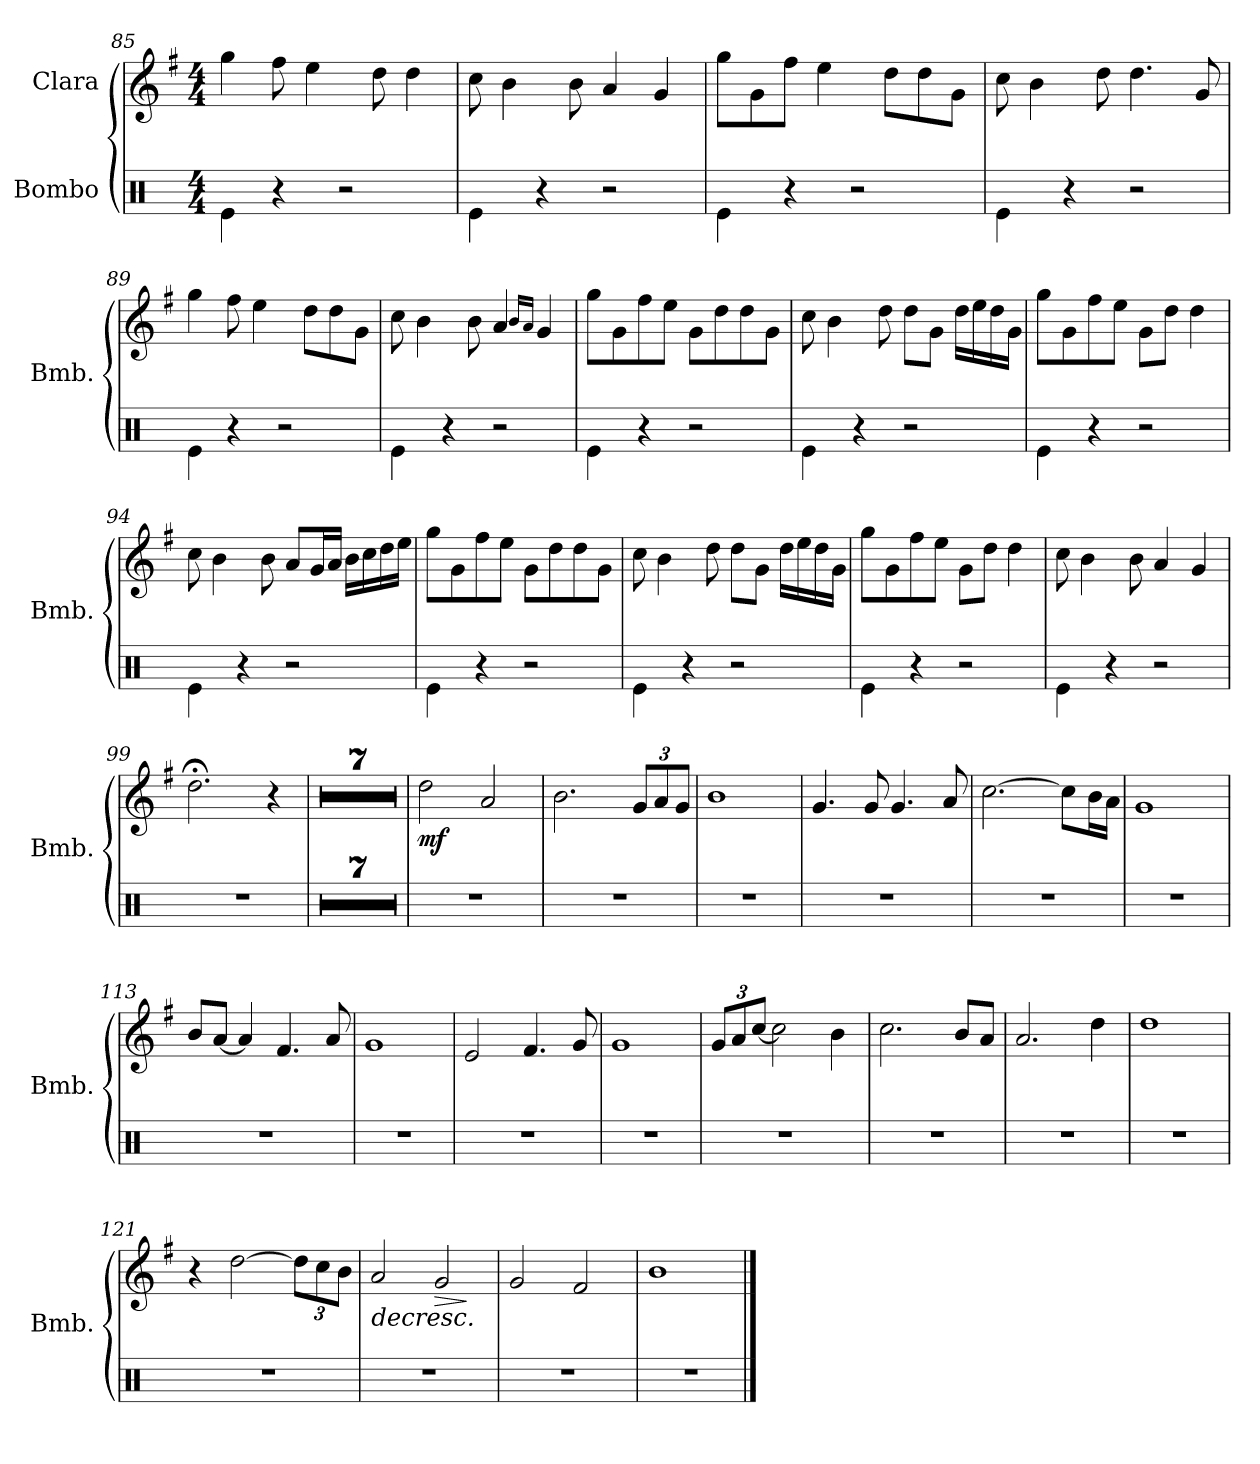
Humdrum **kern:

**kern	**kern	**dynam
*part2	*part1	*part1
*staff2	*staff1	*staff1
*I"Bombo	*I"Clara	*
*I'Bmb.	*	*
*clefX	*clefG2	*
*k[]	*k[f#]	*
*M4/4	*M4/4	*
=85	=85	=85
4Re\	4gg\	.
4r	8ff#\	.
.	4ee\	.
2r	.	.
.	8dd\	.
.	4dd\	.
!!LO:LB:g=z
=86	=86	=86
4Re\	8cc\	.
.	4b\	.
4r	.	.
.	8b\	.
2r	4a/	.
.	4g/	.
=87	=87	=87
4Re\	8gg\L	.
.	8g\	.
4r	8ff#\J	.
.	4ee\	.
2r	.	.
.	8dd\L	.
.	8dd\	.
.	8g\J	.
=88	=88	=88
4Re\	8cc\	.
.	4b\	.
4r	.	.
.	8dd\	.
2r	4.dd\	.
.	8g/	.
=89	=89	=89
4Re\	4gg\	.
4r	8ff#\	.
.	4ee\	.
2r	.	.
.	8dd\L	.
.	8dd\	.
.	8g\J	.
=90	=90	=90
4Re\	8cc\	.
.	4b\	.
4r	.	.
.	8b\	.
2r	4a/	.
.	16qb/LL	.
.	16qa/JJ	.
.	4g/	.
=91	=91	=91
4Re\	8gg\L	.
.	8g\	.
4r	8ff#\	.
.	8ee\J	.
2r	8g\L	.
.	8dd\	.
.	8dd\	.
.	8g\J	.
!!LO:LB:g=z
=92	=92	=92
4Re\	8cc\	.
.	4b\	.
4r	.	.
.	8dd\	.
2r	8dd\L	.
.	8g\J	.
.	16dd\LL	.
.	16ee\	.
.	16dd\	.
.	16g\JJ	.
=93	=93	=93
4Re\	8gg\L	.
.	8g\	.
4r	8ff#\	.
.	8ee\J	.
2r	8g\L	.
.	8dd\J	.
.	4dd\	.
=94	=94	=94
4Re\	8cc\	.
.	4b\	.
4r	.	.
.	8b\	.
2r	8a/L	.
.	16g/L	.
.	16a/JJ	.
.	16b\LL	.
.	16cc\	.
.	16dd\	.
.	16ee\JJ	.
=95	=95	=95
4Re\	8gg\L	.
.	8g\	.
4r	8ff#\	.
.	8ee\J	.
2r	8g\L	.
.	8dd\	.
.	8dd\	.
.	8g\J	.
=96	=96	=96
4Re\	8cc\	.
.	4b\	.
4r	.	.
.	8dd\	.
2r	8dd\L	.
.	8g\J	.
.	16dd\LL	.
.	16ee\	.
.	16dd\	.
.	16g\JJ	.
!!LO:LB:g=z
=97	=97	=97
4Re\	8gg\L	.
.	8g\	.
4r	8ff#\	.
.	8ee\J	.
2r	8g\L	.
.	8dd\J	.
.	4dd\	.
=98	=98	=98
4Re\	8cc\	.
.	4b\	.
4r	.	.
.	8b\	.
2r	4a/	.
.	4g/	.
=99	=99	=99
*	*MM120	*
1r	2.dd;<\	.
.	4r	.
=100	=100	=100
1r	1r	.
=101	=101	=101
1r	1r	.
=102	=102	=102
1r	1r	.
=103	=103	=103
1r	1r	.
=104	=104	=104
1r	1r	.
=105	=105	=105
1r	1r	.
=106	=106	=106
1r	1r	.
=107	=107	=107
!	!	!LO:DY:b
1r	2dd\	mf
.	2a/	.
=108	=108	=108
1r	2.b\	.
*	*Xbrackettup	*
.	12g/L	.
.	12a/	.
.	12g/J	.
=109	=109	=109
1r	1b	.
!!LO:LB:g=z
=110	=110	=110
1r	4.g/	.
.	8g/	.
.	4.g/	.
.	8a/	.
=111	=111	=111
1r	[2.cc\	.
.	8cc\L]	.
.	16b\L	.
.	16a\JJ	.
=112	=112	=112
1r	1g	.
=113	=113	=113
1r	8b/L	.
.	[8a/J	.
.	4a/]	.
.	4.f#/	.
.	8a/	.
=114	=114	=114
1r	1g	.
=115	=115	=115
1r	2e/	.
.	4.f#/	.
.	8g/	.
=116	=116	=116
1r	1g	.
=117	=117	=117
1r	12g/L	.
.	12a/	.
.	[12cc/J	.
.	2cc\]	.
.	4b\	.
=118	=118	=118
1r	2.cc\	.
.	8b/L	.
.	8a/J	.
=119	=119	=119
1r	2.a/	.
.	4dd\	.
=120	=120	=120
1r	1dd	.
!!LO:LB:g=z
=121	=121	=121
1r	4r	.
.	[2dd\	.
.	12dd\L]	.
.	12cc\	.
.	12b\J	.
=122	=122	=122
!	!	!LO:HP:b
1r	2a/	>
!	!	!LO:HP:b
.	2g/	>
.	.	] ]
=123	=123	=123
1r	2g/	.
.	2f#/	.
=124	=124	=124
1r	1b	.
==	==	==
*-	*-	*-
